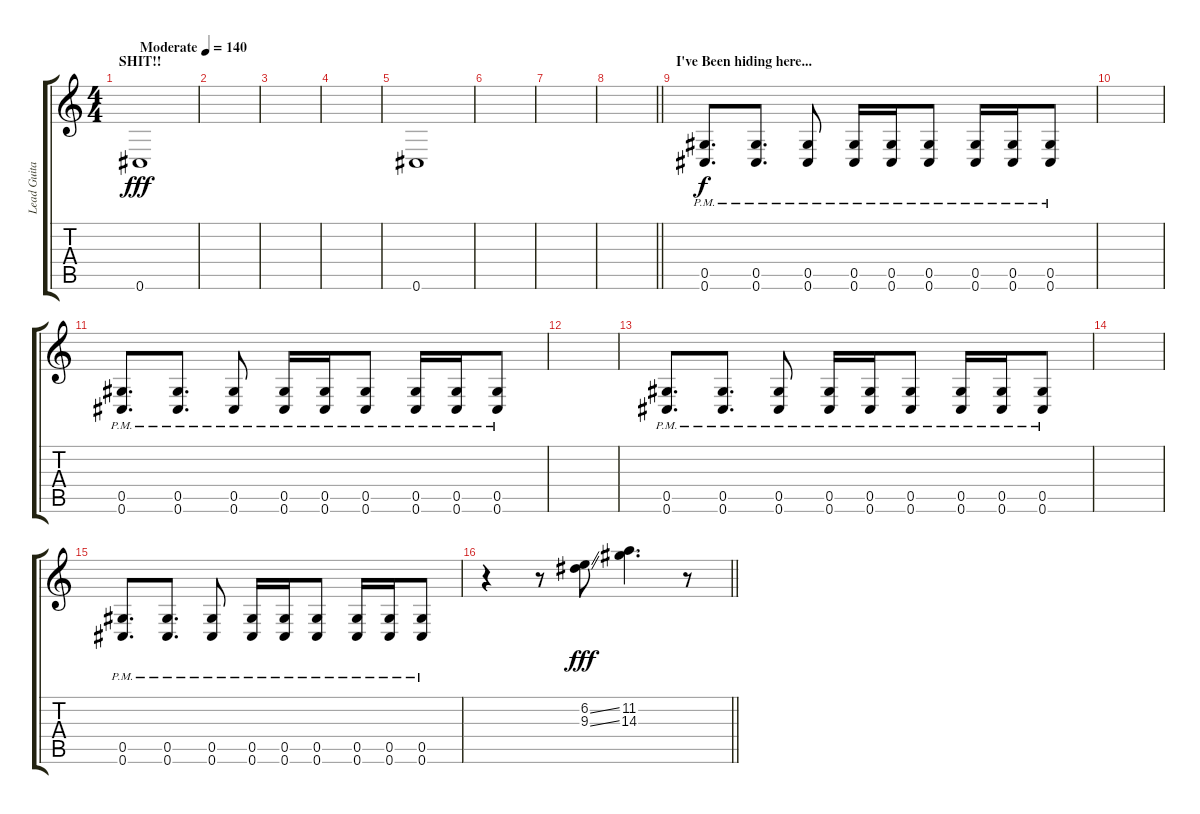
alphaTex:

\track ("Lead Guitar- Rory" "Lead Guita") {instrument overdrivenguitar}
\staff {score tabs}
\tuning (Eb4 Bb3 Gb3 Db3 Ab2 Db2) {hide}
\ts (4 4)
\section ("" "SHIT!!")
\tempo (140 "Moderate")
\clef g2
\ks c
0.6.1{dy fff instrument timpani} |
|
|
|
0.6.1 |
|
|
\barLineRight lightlight
|
\section ("" "I've Been hiding here...")
(0.5{pm} 0.6{pm}).8{d dy f instrument overdrivenguitar} (0.5{pm} 0.6{pm}).8{d} (0.5{pm} 0.6{pm}).8 (0.5{pm} 0.6{pm}).16 (0.5{pm} 0.6{pm}).16 (0.5{pm} 0.6{pm}).8 (0.5{pm} 0.6{pm}).16 (0.5{pm} 0.6{pm}).16 (0.5{pm} 0.6{pm}).8 |
|
(0.5{pm} 0.6{pm}).8{d} (0.5{pm} 0.6{pm}).8{d} (0.5{pm} 0.6{pm}).8 (0.5{pm} 0.6{pm}).16 (0.5{pm} 0.6{pm}).16 (0.5{pm} 0.6{pm}).8 (0.5{pm} 0.6{pm}).16 (0.5{pm} 0.6{pm}).16 (0.5{pm} 0.6{pm}).8 |
|
(0.5{pm} 0.6{pm}).8{d} (0.5{pm} 0.6{pm}).8{d} (0.5{pm} 0.6{pm}).8 (0.5{pm} 0.6{pm}).16 (0.5{pm} 0.6{pm}).16 (0.5{pm} 0.6{pm}).8 (0.5{pm} 0.6{pm}).16 (0.5{pm} 0.6{pm}).16 (0.5{pm} 0.6{pm}).8 |
|
(0.5{pm} 0.6{pm}).8{d} (0.5{pm} 0.6{pm}).8{d} (0.5{pm} 0.6{pm}).8 (0.5{pm} 0.6{pm}).16 (0.5{pm} 0.6{pm}).16 (0.5{pm} 0.6{pm}).8 (0.5{pm} 0.6{pm}).16 (0.5{pm} 0.6{pm}).16 (0.5{pm} 0.6{pm}).8 |
\barLineRight lightlight
r.4 r.8 (6.2{ss} 9.3{ss}).8{dy fff} (11.2 14.3).4{d} r.8
